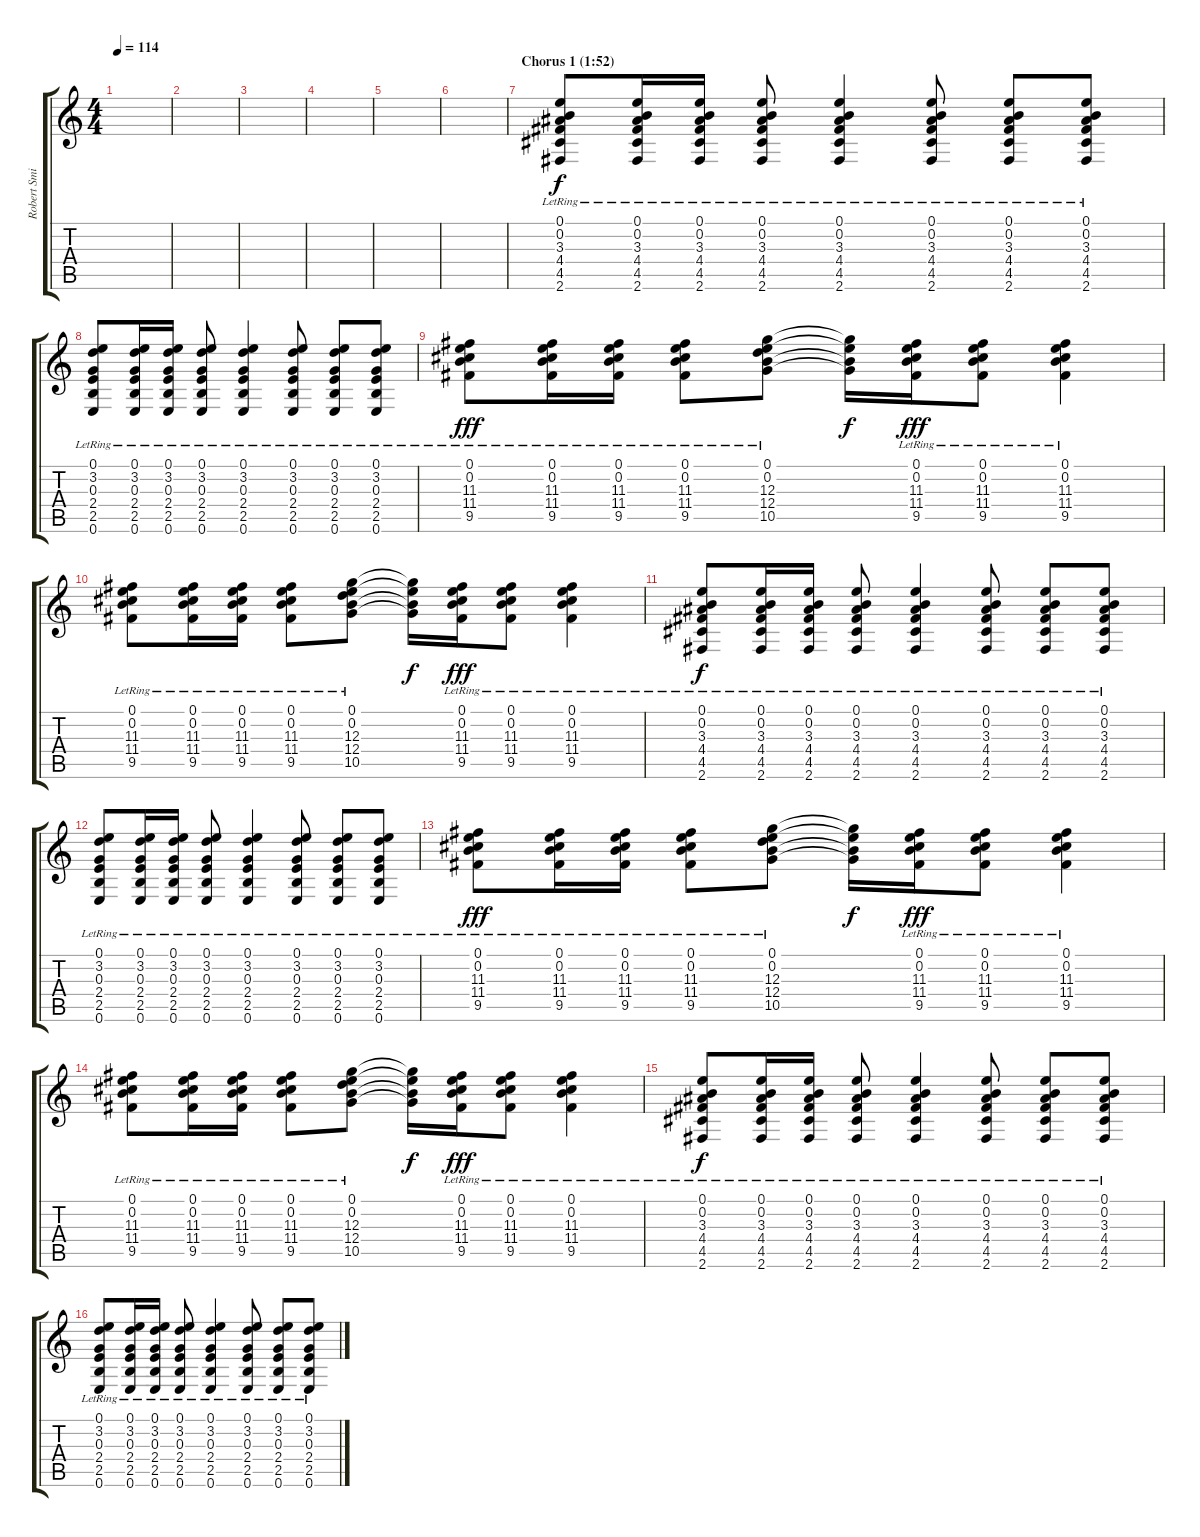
\track ("Robert Smith (guitar fills)" "Robert Smi") {instrument electricguitarclean}
\staff {score tabs}
\tuning (E4 B3 G3 D3 A2 E2) {hide}
\ts (4 4)
\tempo 114
\clef g2
\ks c
|
|
|
|
|
|
\section ("" "Chorus 1 (1:52)")
(0.1{lr} 0.2{lr} 3.3{lr} 4.4{lr} 4.5{lr} 2.6).8 (0.1{lr} 0.2{lr} 3.3{lr} 4.4{lr} 4.5{lr} 2.6).16 (0.1{lr} 0.2{lr} 3.3{lr} 4.4{lr} 4.5{lr} 2.6).16 (0.1{lr} 0.2{lr} 3.3{lr} 4.4{lr} 4.5{lr} 2.6).8 (0.1{lr} 0.2{lr} 3.3{lr} 4.4{lr} 4.5{lr} 2.6).4 (0.1{lr} 0.2{lr} 3.3{lr} 4.4{lr} 4.5{lr} 2.6).8 (0.1{lr} 0.2{lr} 3.3{lr} 4.4{lr} 4.5{lr} 2.6).8 (0.1 0.2 3.3 4.4{lr} 4.5{lr} 2.6{lr}).8 |
(0.1{lr} 3.2{lr} 0.3{lr} 2.4{lr} 2.5{lr} 0.6).8 (0.1{lr} 3.2{lr} 0.3{lr} 2.4{lr} 2.5{lr} 0.6).16 (0.1{lr} 3.2{lr} 0.3{lr} 2.4{lr} 2.5{lr} 0.6).16 (0.1{lr} 3.2{lr} 0.3{lr} 2.4{lr} 2.5{lr} 0.6).8 (0.1{lr} 3.2{lr} 0.3{lr} 2.4{lr} 2.5{lr} 0.6).4 (0.1{lr} 3.2{lr} 0.3{lr} 2.4{lr} 2.5{lr} 0.6).8 (0.1{lr} 3.2{lr} 0.3{lr} 2.4{lr} 2.5{lr} 0.6).8 (0.1 3.2 0.3 2.4{lr} 2.5{lr} 0.6{lr}).8 |
(0.1{lr} 0.2{lr} 11.3{lr} 11.4 9.5{lr}).8{dy fff} (0.1{lr} 0.2{lr} 11.3{lr} 11.4 9.5{lr}).16 (0.1{lr} 0.2{lr} 11.3{lr} 11.4 9.5{lr}).16 (0.1{lr} 0.2{lr} 11.3{lr} 11.4 9.5{lr}).8 (0.1{lr} 0.2{lr} 12.3{lr} 12.4 10.5{lr}).8 (0.1{t} 0.2{t} 12.3{t} 10.5{t}).16{dy f} (0.1{lr} 0.2{lr} 11.3{lr} 11.4 9.5{lr}).16{dy fff} (0.1{lr} 0.2{lr} 11.3{lr} 11.4 9.5{lr}).8 (0.1 0.2 11.3 11.4 9.5{lr}).4 |
(0.1{lr} 0.2{lr} 11.3{lr} 11.4 9.5{lr}).8 (0.1{lr} 0.2{lr} 11.3{lr} 11.4 9.5{lr}).16 (0.1{lr} 0.2{lr} 11.3{lr} 11.4 9.5{lr}).16 (0.1{lr} 0.2{lr} 11.3{lr} 11.4 9.5{lr}).8 (0.1{lr} 0.2{lr} 12.3{lr} 12.4 10.5{lr}).8 (0.1{t} 0.2{t} 12.3{t} 10.5{t}).16{dy f} (0.1{lr} 0.2{lr} 11.3{lr} 11.4 9.5{lr}).16{dy fff} (0.1{lr} 0.2{lr} 11.3{lr} 11.4 9.5{lr}).8 (0.1 0.2 11.3 11.4 9.5{lr}).4 |
(0.1{lr} 0.2{lr} 3.3{lr} 4.4{lr} 4.5{lr} 2.6).8{dy f} (0.1{lr} 0.2{lr} 3.3{lr} 4.4{lr} 4.5{lr} 2.6).16 (0.1{lr} 0.2{lr} 3.3{lr} 4.4{lr} 4.5{lr} 2.6).16 (0.1{lr} 0.2{lr} 3.3{lr} 4.4{lr} 4.5{lr} 2.6).8 (0.1{lr} 0.2{lr} 3.3{lr} 4.4{lr} 4.5{lr} 2.6).4 (0.1{lr} 0.2{lr} 3.3{lr} 4.4{lr} 4.5{lr} 2.6).8 (0.1{lr} 0.2{lr} 3.3{lr} 4.4{lr} 4.5{lr} 2.6).8 (0.1 0.2 3.3 4.4{lr} 4.5{lr} 2.6{lr}).8 |
(0.1{lr} 3.2{lr} 0.3{lr} 2.4{lr} 2.5{lr} 0.6).8 (0.1{lr} 3.2{lr} 0.3{lr} 2.4{lr} 2.5{lr} 0.6).16 (0.1{lr} 3.2{lr} 0.3{lr} 2.4{lr} 2.5{lr} 0.6).16 (0.1{lr} 3.2{lr} 0.3{lr} 2.4{lr} 2.5{lr} 0.6).8 (0.1{lr} 3.2{lr} 0.3{lr} 2.4{lr} 2.5{lr} 0.6).4 (0.1{lr} 3.2{lr} 0.3{lr} 2.4{lr} 2.5{lr} 0.6).8 (0.1{lr} 3.2{lr} 0.3{lr} 2.4{lr} 2.5{lr} 0.6).8 (0.1 3.2 0.3 2.4{lr} 2.5{lr} 0.6{lr}).8 |
(0.1{lr} 0.2{lr} 11.3{lr} 11.4 9.5{lr}).8{dy fff} (0.1{lr} 0.2{lr} 11.3{lr} 11.4 9.5{lr}).16 (0.1{lr} 0.2{lr} 11.3{lr} 11.4 9.5{lr}).16 (0.1{lr} 0.2{lr} 11.3{lr} 11.4 9.5{lr}).8 (0.1{lr} 0.2{lr} 12.3{lr} 12.4 10.5{lr}).8 (0.1{t} 0.2{t} 12.3{t} 10.5{t}).16{dy f} (0.1{lr} 0.2{lr} 11.3{lr} 11.4 9.5{lr}).16{dy fff} (0.1{lr} 0.2{lr} 11.3{lr} 11.4 9.5{lr}).8 (0.1 0.2 11.3 11.4 9.5{lr}).4 |
(0.1{lr} 0.2{lr} 11.3{lr} 11.4 9.5{lr}).8 (0.1{lr} 0.2{lr} 11.3{lr} 11.4 9.5{lr}).16 (0.1{lr} 0.2{lr} 11.3{lr} 11.4 9.5{lr}).16 (0.1{lr} 0.2{lr} 11.3{lr} 11.4 9.5{lr}).8 (0.1{lr} 0.2{lr} 12.3{lr} 12.4 10.5{lr}).8 (0.1{t} 0.2{t} 12.3{t} 10.5{t}).16{dy f} (0.1{lr} 0.2{lr} 11.3{lr} 11.4 9.5{lr}).16{dy fff} (0.1{lr} 0.2{lr} 11.3{lr} 11.4 9.5{lr}).8 (0.1 0.2 11.3 11.4 9.5{lr}).4 |
(0.1{lr} 0.2{lr} 3.3{lr} 4.4{lr} 4.5{lr} 2.6).8{dy f} (0.1{lr} 0.2{lr} 3.3{lr} 4.4{lr} 4.5{lr} 2.6).16 (0.1{lr} 0.2{lr} 3.3{lr} 4.4{lr} 4.5{lr} 2.6).16 (0.1{lr} 0.2{lr} 3.3{lr} 4.4{lr} 4.5{lr} 2.6).8 (0.1{lr} 0.2{lr} 3.3{lr} 4.4{lr} 4.5{lr} 2.6).4 (0.1{lr} 0.2{lr} 3.3{lr} 4.4{lr} 4.5{lr} 2.6).8 (0.1{lr} 0.2{lr} 3.3{lr} 4.4{lr} 4.5{lr} 2.6).8 (0.1 0.2 3.3 4.4{lr} 4.5{lr} 2.6{lr}).8 |
(0.1{lr} 3.2{lr} 0.3{lr} 2.4{lr} 2.5{lr} 0.6).8 (0.1{lr} 3.2{lr} 0.3{lr} 2.4{lr} 2.5{lr} 0.6).16 (0.1{lr} 3.2{lr} 0.3{lr} 2.4{lr} 2.5{lr} 0.6).16 (0.1{lr} 3.2{lr} 0.3{lr} 2.4{lr} 2.5{lr} 0.6).8 (0.1{lr} 3.2{lr} 0.3{lr} 2.4{lr} 2.5{lr} 0.6).4 (0.1{lr} 3.2{lr} 0.3{lr} 2.4{lr} 2.5{lr} 0.6).8 (0.1{lr} 3.2{lr} 0.3{lr} 2.4{lr} 2.5{lr} 0.6).8 (0.1 3.2 0.3 2.4{lr} 2.5{lr} 0.6{lr}).8
